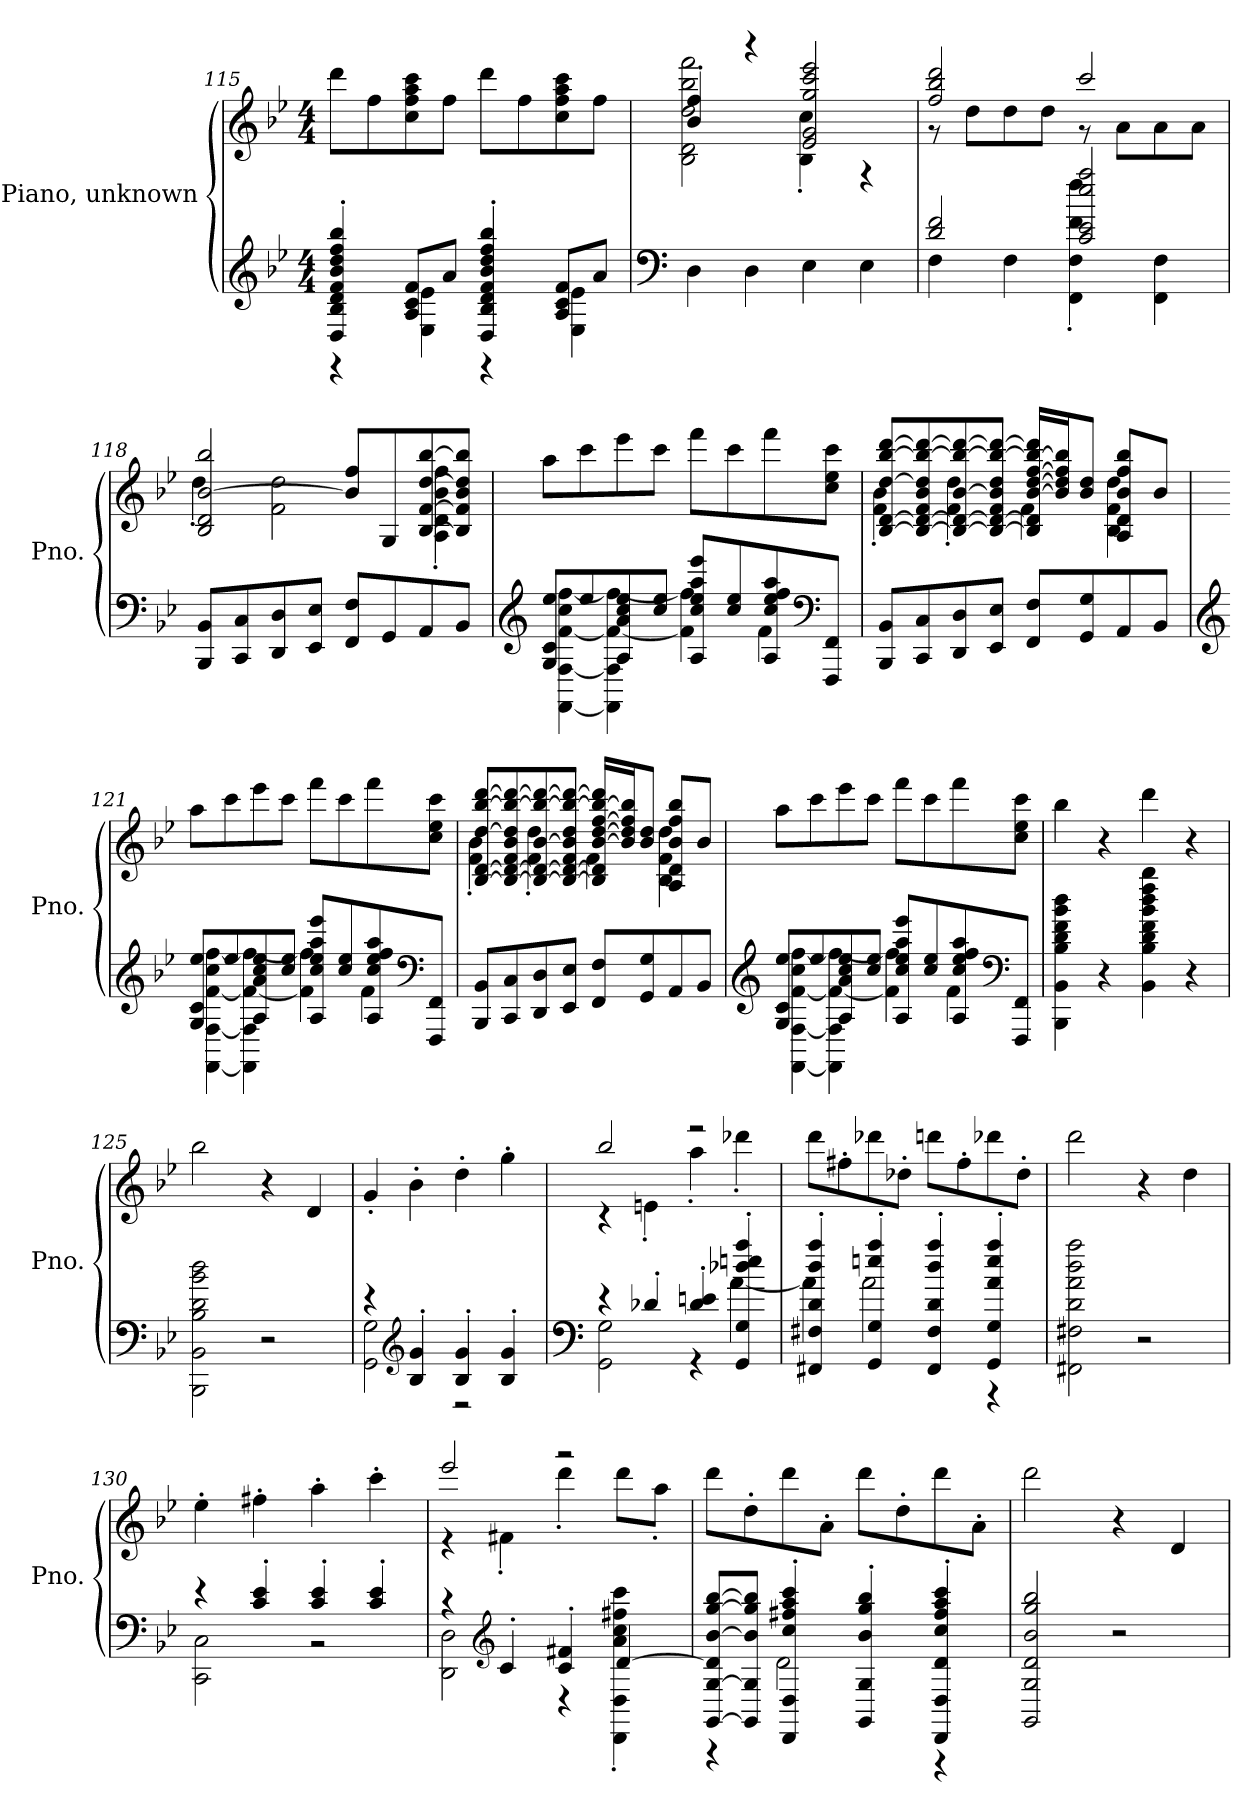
**kern	**kern
*part1	*part1
*staff2	*staff1
*I"Piano, unknown	*
*I'Pno.	*
*clefG2	*clefG2
*k[b-e-]	*k[b-e-]
*M4/4	*M4/4
=115	=115
*^	*
4D/' 4B-/' 4d/' 4f/' 4b-/' 4dd/' 4ff/' 4bb-/'	4r	8ddd\L
.	.	8ff\
8A/ 8c/ 8f/L	4E-\ 4e-\	8cc\ 8ff\ 8aa\ 8ccc\
8a/J	.	8ff\J
4D/' 4B-/' 4d/' 4f/' 4b-/' 4dd/' 4ff/' 4bb-/'	4r	8ddd\L
.	.	8ff\
8A/ 8c/ 8f/L	4E-\ 4e-\	8cc\ 8ff\ 8aa\ 8ccc\
8a/J	.	8ff\J
*v	*v	*
!!LO:LB:g=z
=116	=116
*clefF4	*
*	*^
4D\	4b-/' 4ff/'	2B-\ 2d\ 2dd\ 2bb-\ 2fff\
4D\	4r	.
4E-\	2e-/ 2g/ 2gg/ 2ccc/ 2eee-/	4B-\' 4cc\'
4E-\	.	4r
=117	=117	=117
*^	*	*
2d/ 2f/	4F\	2ff/ 2bb-/ 2ddd/	8r
.	.	.	8dd\L
.	4F\	.	8dd\
.	.	.	8dd\J
2c/ 2e-/ 2ee-/ 2aa/	4FF\' 4F\' 4f\' 4ff\'	2ccc/	8r
.	.	.	8a\L
.	4FF\ 4F\	.	8a\
.	.	.	8a\J
*v	*v	*	*
=118	=118	=118
8BBB-/ 8BB-/L	2B-/ 2d/ [2b-/ 2bb-/	4dd'\
8CC/ 8C/	.	.
8DD/ 8D/	.	2f\ 2dd\
8EE-/ 8E-/J	.	.
8FF/ 8F/L	8b-/] 8ff/L	.
8GG/	8G/	.
8AA/	[8B-/ [8f/ [8dd/ [8bb-/	4A\' 4d\' 4b-\' 4ff\'
8BB-/J	8B-/] 8f/] 8b-/ 8dd/] 8bb-/]J	.
*	*v	*v
=119	=119
*clefG2	*
*^	*
8G/ 8c/ 8ee-/L	[4FF\ [4F\ [4f\ 4cc\ [4ff\	8aa\L
8ee-/	.	8ccc\
8A/ 8a/ 8cc/ 8ee-/	4FF\] 4F\] 4f\_ 4ff\_	8eee-\
8cc/ 8ee-/J	.	8ccc\J
8A/ 8cc/ 8ee-/ 8aa/ 8eee-/L	4f\] 4ff\]	8fff\L
8cc/ 8ee-/	.	8ccc\
8A/ 8cc/ 8ee-/ 8ff/ 8aa/	4f\	8fff\
*clefF4	*	*
8FFF/ 8FF/J	.	8cc\ 8ee-\ 8ccc\J
*v	*v	*
!!LO:LB:g=z
=120	=120
*	*^
8BBB-/ 8BB-/L	[8B-/ [8d/ [8dd/ [8bb-/ [8ddd/L	4f\' 4b-\'
8CC/ 8C/	8B-/_ 8d/_ 8f/ 8b-/ 8dd/] 8bb-/_ 8ddd/_	.
8DD/ 8D/	8B-/_ 8d/_ [8b-/ 8bb-/_ 8ddd/_	4f\' 4dd\'
8EE-/ 8E-/J	8B-/_ 8d/_ 8f/ 8b-/] 8dd/ 8bb-/_ 8ddd/_J	.
8FF/ 8F/L	16B-/] 16d/] [16b-/ [16dd/ [16ff/ 16bb-/_ 16ddd/]LL	4f\
.	16b-/] 16dd/] 16ff/] 16bb-/]J	.
8GG/ 8G/	8b-/ 8dd/J	.
8AA/	8A/ 8d/ 8b-/ 8ff/ 8bb-/L	4B-\ 4f\ 4dd\
8BB-/J	8b-/J	.
*	*v	*v
=121	=121
*clefG2	*
*^	*
8G/ 8c/ 8ee-/L	[4FF\ [4F\ [4f\ 4cc\ [4ff\	8aa\L
8ee-/	.	8ccc\
8A/ 8a/ 8cc/ 8ee-/	4FF\] 4F\] 4f\_ 4ff\_	8eee-\
8cc/ 8ee-/J	.	8ccc\J
8A/ 8cc/ 8ee-/ 8aa/ 8eee-/L	4f\] 4ff\]	8fff\L
8cc/ 8ee-/	.	8ccc\
8A/ 8cc/ 8ee-/ 8ff/ 8aa/	4f\	8fff\
*clefF4	*	*
8FFF/ 8FF/J	.	8cc\ 8ee-\ 8ccc\J
*v	*v	*
=122	=122
*	*^
8BBB-/ 8BB-/L	[8B-/ [8d/ [8dd/ [8bb-/ [8ddd/L	4f\' 4b-\'
8CC/ 8C/	8B-/_ 8d/_ 8f/ 8b-/ 8dd/] 8bb-/_ 8ddd/_	.
8DD/ 8D/	8B-/_ 8d/_ [8b-/ 8bb-/_ 8ddd/_	4f\' 4dd\'
8EE-/ 8E-/J	8B-/_ 8d/_ 8f/ 8b-/] 8dd/ 8bb-/_ 8ddd/_J	.
8FF/ 8F/L	16B-/] 16d/] [16b-/ [16dd/ [16ff/ 16bb-/_ 16ddd/]LL	4f\
.	16b-/] 16dd/] 16ff/] 16bb-/]J	.
8GG/ 8G/	8b-/ 8dd/J	.
8AA/	8A/ 8d/ 8b-/ 8ff/ 8bb-/L	4B-\ 4f\ 4dd\
8BB-/J	8b-/J	.
*	*v	*v
!!LO:LB:g=z
=123	=123
*clefG2	*
*^	*
8G/ 8c/ 8ee-/L	[4FF\ [4F\ [4f\ 4cc\ [4ff\	8aa\L
8ee-/	.	8ccc\
8A/ 8a/ 8cc/ 8ee-/	4FF\] 4F\] 4f\_ 4ff\_	8eee-\
8cc/ 8ee-/J	.	8ccc\J
8A/ 8cc/ 8ee-/ 8aa/ 8eee-/L	4f\] 4ff\]	8fff\L
8cc/ 8ee-/	.	8ccc\
8A/ 8cc/ 8ee-/ 8ff/ 8aa/	4f\	8fff\
*clefF4	*	*
8FFF/ 8FF/J	.	8cc\ 8ee-\ 8ccc\J
*v	*v	*
=124	=124
4BBB-\ 4BB-\ 4B-\ 4d\ 4f\ 4b-\ 4dd\	4bb-\
4r	4r
4BB-\ 4B-\ 4d\ 4f\ 4b-\ 4dd\ 4ff\ 4bb-\	4ddd\
4r	4r
=125	=125
2BBB-\ 2BB-\ 2B-\ 2d\ 2b-\ 2dd\	2bb-\
2r	4r
.	4d/
=126	=126
*^	*
4r	2GG\ 2G\	4g'/
*clefG2	*	*
4B-/' 4g/'	.	4b-'\
4B-/' 4g/'	2r	4dd'\
4B-/' 4g/'	.	4gg'\
=127	=127	=127
*clefF4	*	*
*	*	*^
4r	2GG\ 2G\	2bb-/	4r
4d-X'/	.	.	4en'\
4d-/' 4en/'	4r	2r	4aa'\
4GG/' 4G/' 4dd-X/' 4een/' 4aa/'	[4a\	.	4ddd-X'\
*	*	*v	*v
!!LO:LB:g=z
=128	=128	=128
4FF#X/' 4F#X/' 4d/' 4dd/' 4aa/'	4a\]	8ddd\L
.	.	8ff#X'\
4GG/' 4G/' 4een/' 4aa/'	2a\	8ddd-X\
.	.	8dd-X'\J
4FF#/' 4F#/' 4d/' 4dd/' 4aa/'	.	8dddn\L
.	.	8ff#'\
4GG/' 4G/' 4a/' 4ee/' 4aa/'	4r	8ddd-X\
.	.	8dd-'\J
*v	*v	*
=129	=129
2FF#X\ 2F#X\ 2d\ 2a\ 2dd\ 2aa\	2ddd\
2r	4r
.	4dd\
=130	=130
*^	*
4r	2CC\ 2C\	4ee-'\
4c/' 4e-/'	.	4ff#X'\
4c/' 4e-/'	2r	4aa'\
4c/' 4e-/'	.	4ccc'\
=131	=131	=131
*	*	*^
4r	2DD\ 2D\	2eee-/	4r
*clefG2	*	*	*
4c'/	.	.	4f#X'\
4c/' 4f#X/'	4r	2r	4ddd'\
[4d/	4DD\' 4D\' 4a\' 4cc\' 4ff#X\' 4ccc\'	.	8ddd\L
.	.	.	8aa'\J
*	*	*v	*v
=132	=132	=132
[8GG/ [8G/ 8d/] [8b-/ [8gg/ [8bb-/L	4r	8ddd\L
8GG/] 8G/] 8b-/] 8gg/] 8bb-/]J	.	8dd'\
4DD/' 4D/' 4cc/' 4ff#X/' 4aa/' 4ccc/'	2d\	8ddd\
.	.	8a'\J
4GG/' 4G/' 4b-/' 4gg/' 4bb-/'	.	8ddd\L
.	.	8dd'\
4DD/' 4D/' 4d/' 4cc/' 4ff#/' 4aa/' 4ccc/'	4r	8ddd\
.	.	8a'\J
*v	*v	*
!!LO:PB:g=z
=133	=133
2GG/ 2G/ 2d/ 2b-/ 2gg/ 2bb-/	2ddd\
2r	4r
.	4d/
=	=
*-	*-
